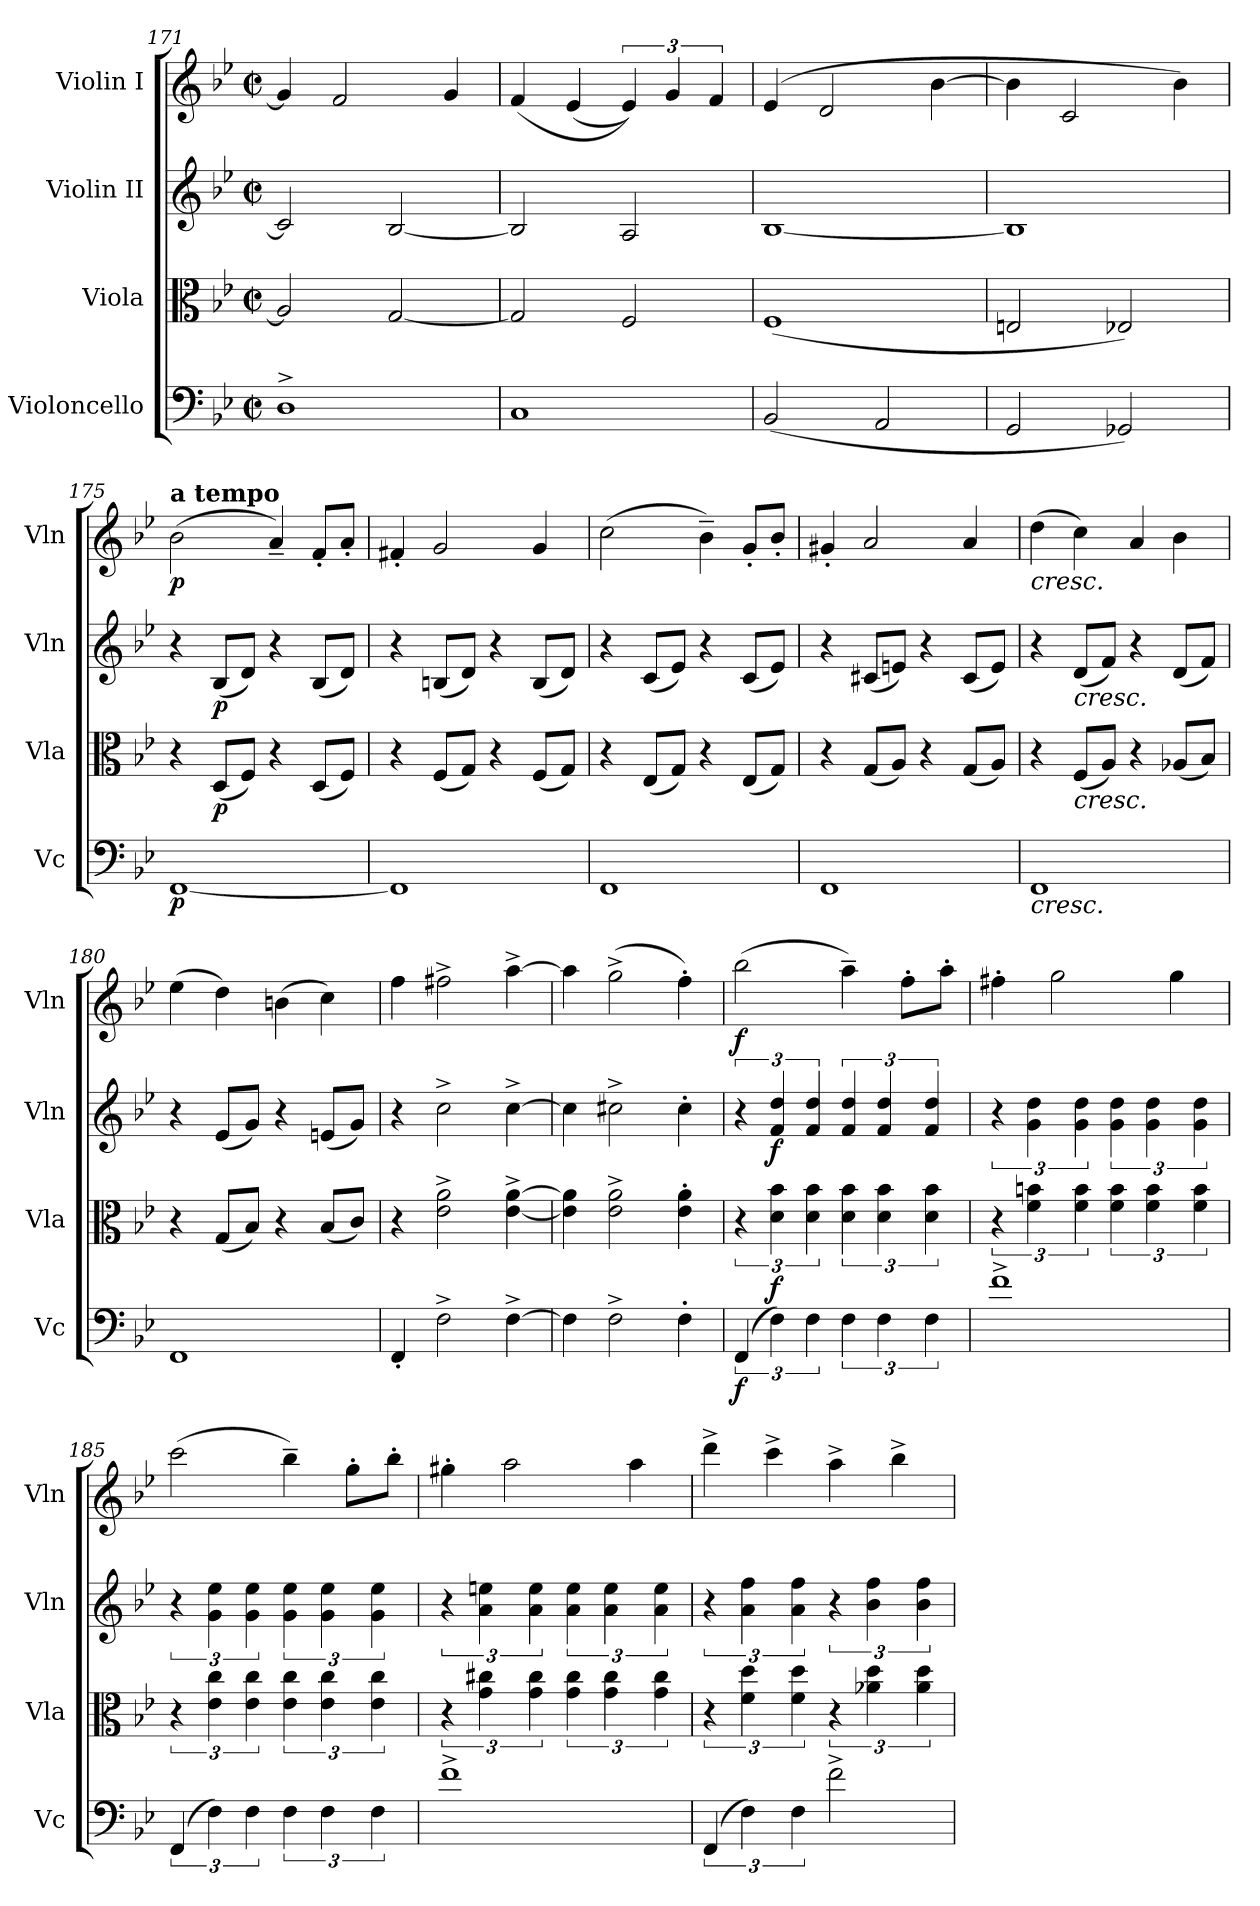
**kern	**dynam	**kern	**dynam	**kern	**dynam	**kern	**dynam
*part4	*part4	*part3	*part3	*part2	*part2	*part1	*part1
*staff4	*staff4	*staff3	*staff3	*staff2	*staff2	*staff1	*staff1
*I"Violoncello	*	*I"Viola	*	*I"Violin II	*	*I"Violin I	*
*I'Vc	*	*I'Vla	*	*I'Vln	*	*I'Vln	*
*clefF4	*	*clefC3	*	*clefG2	*	*clefG2	*
*k[b-e-]	*	*k[b-e-]	*	*k[b-e-]	*	*k[b-e-]	*
*M2/2	*	*M2/2	*	*M2/2	*	*M2/2	*
*met(c|)	*	*met(c|)	*	*met(c|)	*	*met(c|)	*
=171	=171	=171	=171	=171	=171	=171	=171
1D^	.	2A/]	.	2c/]	.	4g/]	.
.	.	.	.	.	.	2f/	.
.	.	[2G/	.	[2B-/	.	.	.
.	.	.	.	.	.	4g/	.
!!LO:PB:g=z
=172	=172	=172	=172	=172	=172	=172	=172
1C	.	2G/]	.	2B-/]	.	(<4f/	.
.	.	.	.	.	.	(<4e-/	.
.	.	2F/	.	2A/	.	6e-/))	.
.	.	.	.	.	.	6g/	.
.	.	.	.	.	.	6f/	.
=173	=173	=173	=173	=173	=173	=173	=173
(>2BB-/	.	(>1F	.	[1B-	.	(<4e-/	.
.	.	.	.	.	.	2d/	.
2AA/	.	.	.	.	.	.	.
.	.	.	.	.	.	[4b-\	.
=174	=174	=174	=174	=174	=174	=174	=174
2GG/	.	2En/	.	1B-]	.	4b-\]	.
.	.	.	.	.	.	2c/	.
2GG-X/)	.	2E-X/)	.	.	.	.	.
.	.	.	.	.	.	4b-\)	.
=175	=175	=175	=175	=175	=175	=175	=175
!!LO:REH:place=s1:a:B:fs=14:t=D
!	!	!	!	!	!	!LO:TX:a:B:t=a tempo	!
!	!LO:DY:b	!	!	!	!	!	!LO:DY:b
[1FF	p	4r	.	4r	.	(>2b-\	p
!	!	!	!LO:DY:b	!	!LO:DY:b	!	!
.	.	(<8D/L	p	(<8B-/L	p	.	.
.	.	8F/J)	.	8d/J)	.	.	.
.	.	4r	.	4r	.	4a~/)	.
.	.	(<8D/L	.	(<8B-/L	.	8f'/L	.
.	.	8F/J)	.	8d/J)	.	8a'/J	.
=176	=176	=176	=176	=176	=176	=176	=176
1FF]	.	4r	.	4r	.	4f#X'/	.
.	.	(<8F/L	.	(<8Bn/L	.	2g/	.
.	.	8G/J)	.	8d/J)	.	.	.
.	.	4r	.	4r	.	.	.
.	.	(<8F/L	.	(<8B/L	.	4g/	.
.	.	8G/J)	.	8d/J)	.	.	.
=177	=177	=177	=177	=177	=177	=177	=177
1FF	.	4r	.	4r	.	(>2cc\	.
.	.	(<8E-/L	.	(<8c/L	.	.	.
.	.	8G/J)	.	8e-/J)	.	.	.
.	.	4r	.	4r	.	4b-~\)	.
.	.	(<8E-/L	.	(<8c/L	.	8g'/L	.
.	.	8G/J)	.	8e-/J)	.	8b-'/J	.
!!LO:LB:g=z
=178	=178	=178	=178	=178	=178	=178	=178
1FF	.	4r	.	4r	.	4g#X'/	.
.	.	(<8G/L	.	(<8c#X/L	.	2a/	.
.	.	8A/J)	.	8en/J)	.	.	.
.	.	4r	.	4r	.	.	.
.	.	(<8G/L	.	(<8c#/L	.	4a/	.
.	.	8A/J)	.	8e/J)	.	.	.
=179	=179	=179	=179	=179	=179	=179	=179
!	!	!	!	!	!	!LO:TX:b:i:t=cresc.	!
!LO:TX:b:i:t=cresc.	!	!	!	!	!	!	!
1FF	.	4r	.	4r	.	(>4dd\	.
!	!	!	!	!LO:TX:b:i:t=cresc.	!	!	!
!	!	!LO:TX:b:i:t=cresc.	!	!	!	!	!
.	.	(<8F/L	.	(<8d/L	.	4cc\)	.
.	.	8A/J)	.	8f/J)	.	.	.
.	.	4r	.	4r	.	4a/	.
.	.	(<8A-X/L	.	(<8d/L	.	4b-\	.
.	.	8B-/J)	.	8f/J)	.	.	.
=180	=180	=180	=180	=180	=180	=180	=180
1FF	.	4r	.	4r	.	(>4ee-\	.
.	.	(<8G/L	.	(<8e-/L	.	4dd\)	.
.	.	8B-/J)	.	8g/J)	.	.	.
.	.	4r	.	4r	.	(>4bn\	.
.	.	(<8B-/L	.	(<8en/L	.	4cc\)	.
.	.	8c/J)	.	8g/J)	.	.	.
=181	=181	=181	=181	=181	=181	=181	=181
4FF'/	.	4r	.	4r	.	4ff\	.
2F^\	.	2e-\^ 2a\^	.	2cc^\	.	2ff#X^\	.
[4F^\	.	[4e-\^ [4a\^	.	[4cc^\	.	[4aa^\	.
=182	=182	=182	=182	=182	=182	=182	=182
4F\]	.	4e-\] 4a\]	.	4cc\]	.	4aa\]	.
2F^\	.	2e-\^ 2a\^	.	2cc#X^\	.	(>2gg^\	.
4F'\	.	4e-\' 4a\'	.	4cc#'\	.	4ff'\)	.
=183	=183	=183	=183	=183	=183	=183	=183
!	!LO:DY:b	!	!	!	!	!	!LO:DY:b
(>6FF/	f	6r	.	6r	.	(>2bb-\	f
!	!	!	!LO:DY:b	!	!LO:DY:b	!	!
6F\)	.	6d\ 6b-\	f	6f/ 6dd/	f	.	.
6F\	.	6d\ 6b-\	.	6f/ 6dd/	.	.	.
6F\	.	6d\ 6b-\	.	6f/ 6dd/	.	4aa~\)	.
6F\	.	6d\ 6b-\	.	6f/ 6dd/	.	.	.
.	.	.	.	.	.	8ff'\L	.
6F\	.	6d\ 6b-\	.	6f/ 6dd/	.	.	.
.	.	.	.	.	.	8aa'\J	.
!!LO:LB:g=z
=184	=184	=184	=184	=184	=184	=184	=184
1f^	.	6r	.	6r	.	4ff#X'\	.
.	.	6f\ 6bn\	.	6g\ 6dd\	.	.	.
.	.	.	.	.	.	2gg\	.
.	.	6f\ 6b\	.	6g\ 6dd\	.	.	.
.	.	6f\ 6b\	.	6g\ 6dd\	.	.	.
.	.	6f\ 6b\	.	6g\ 6dd\	.	.	.
.	.	.	.	.	.	4gg\	.
.	.	6f\ 6b\	.	6g\ 6dd\	.	.	.
=185	=185	=185	=185	=185	=185	=185	=185
(>6FF/	.	6r	.	6r	.	(>2ccc\	.
6F\)	.	6e-\ 6cc\	.	6g\ 6ee-\	.	.	.
6F\	.	6e-\ 6cc\	.	6g\ 6ee-\	.	.	.
6F\	.	6e-\ 6cc\	.	6g\ 6ee-\	.	4bb-~\)	.
6F\	.	6e-\ 6cc\	.	6g\ 6ee-\	.	.	.
.	.	.	.	.	.	8gg'\L	.
6F\	.	6e-\ 6cc\	.	6g\ 6ee-\	.	.	.
.	.	.	.	.	.	8bb-'\J	.
=186	=186	=186	=186	=186	=186	=186	=186
1f^	.	6r	.	6r	.	4gg#X'\	.
.	.	6g\ 6cc#X\	.	6a\ 6een\	.	.	.
.	.	.	.	.	.	2aa\	.
.	.	6g\ 6cc#\	.	6a\ 6ee\	.	.	.
.	.	6g\ 6cc#\	.	6a\ 6ee\	.	.	.
.	.	6g\ 6cc#\	.	6a\ 6ee\	.	.	.
.	.	.	.	.	.	4aa\	.
.	.	6g\ 6cc#\	.	6a\ 6ee\	.	.	.
=187	=187	=187	=187	=187	=187	=187	=187
!	!LO:DY:b	!	!	!	!	!	!
!	!LO:DY:n=1:b	!	!	!	!	!	!LO:DY:b
!	!	!	!	!	!	!	!LO:DY:n=1:b
(>6FF/	other-dynamics f	6r	.	6r	.	4ddd^\	other-dynamics f
!	!	!	!LO:DY:b	!	!	!	!
!	!	!	!LO:DY:n=1:b	!	!LO:DY:b	!	!
!	!	!	!	!	!LO:DY:n=1:b	!	!
6F\)	.	6f\ 6dd\	other-dynamics f	6a\ 6ff\	other-dynamics f	.	.
.	.	.	.	.	.	4ccc^\	.
6F\	.	6f\ 6dd\	.	6a\ 6ff\	.	.	.
2f^\	.	6r	.	6r	.	4aa^\	.
.	.	6a-X\ 6dd\	.	6b-\ 6ff\	.	.	.
.	.	.	.	.	.	4bb-^\	.
.	.	6a-\ 6dd\	.	6b-\ 6ff\	.	.	.
=	=	=	=	=	=	=	=
*-	*-	*-	*-	*-	*-	*-	*-
